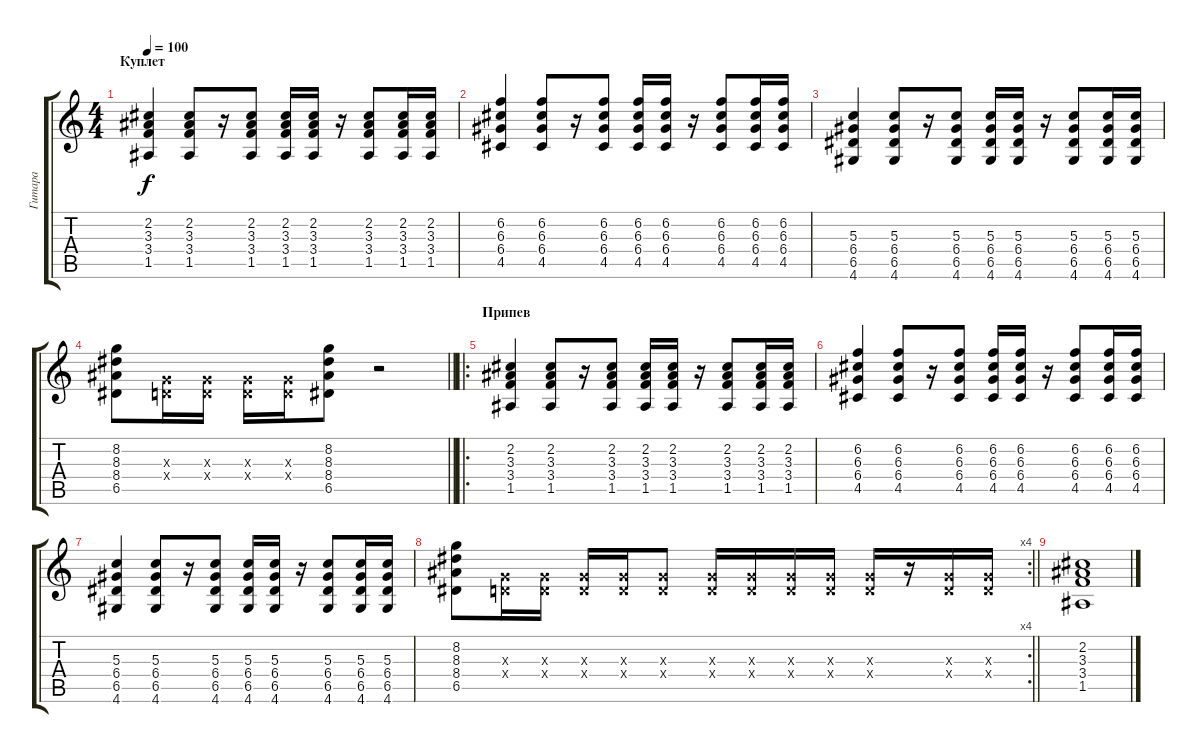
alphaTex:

\track ("Гитара" "Гитара") {instrument acousticguitarsteel}
\staff {score tabs}
\tuning (E4 B3 G3 D3 A2 E2) {hide}
\ts (4 4)
\section ("" "Куплет")
\tempo 100
\clef g2
\ks c
(2.2 3.3 3.4 1.5).4{dy f} (2.2 3.3 3.4 1.5).8 r.16 (2.2 3.3 3.4 1.5).8 (2.2 3.3 3.4 1.5).16 (2.2 3.3 3.4 1.5).16 r.16 (2.2 3.3 3.4 1.5).8 (2.2 3.3 3.4 1.5).16 (2.2 3.3 3.4 1.5).16 |
(6.2 6.3 6.4 4.5).4 (6.2 6.3 6.4 4.5).8 r.16 (6.2 6.3 6.4 4.5).8 (6.2 6.3 6.4 4.5).16 (6.2 6.3 6.4 4.5).16 r.16 (6.2 6.3 6.4 4.5).8 (6.2 6.3 6.4 4.5).16 (6.2 6.3 6.4 4.5).16 |
(5.3 6.4 6.5 4.6).4 (5.3 6.4 6.5 4.6).8 r.16 (5.3 6.4 6.5 4.6).8 (5.3 6.4 6.5 4.6).16 (5.3 6.4 6.5 4.6).16 r.16 (5.3 6.4 6.5 4.6).8 (5.3 6.4 6.5 4.6).16 (5.3 6.4 6.5 4.6).16 |
\barLineRight lightlight
(8.2 8.3 8.4 6.5).8 (0.3{x} 0.4{x}).16 (0.3{x} 0.4{x}).16 (0.3{x} 0.4{x}).16 (0.3{x} 0.4{x}).16 (8.2 8.3 8.4 6.5).8 r.2 |
\ro
\section ("" "Припев")
(2.2 3.3 3.4 1.5).4 (2.2 3.3 3.4 1.5).8 r.16 (2.2 3.3 3.4 1.5).8 (2.2 3.3 3.4 1.5).16 (2.2 3.3 3.4 1.5).16 r.16 (2.2 3.3 3.4 1.5).8 (2.2 3.3 3.4 1.5).16 (2.2 3.3 3.4 1.5).16 |
(6.2 6.3 6.4 4.5).4 (6.2 6.3 6.4 4.5).8 r.16 (6.2 6.3 6.4 4.5).8 (6.2 6.3 6.4 4.5).16 (6.2 6.3 6.4 4.5).16 r.16 (6.2 6.3 6.4 4.5).8 (6.2 6.3 6.4 4.5).16 (6.2 6.3 6.4 4.5).16 |
(5.3 6.4 6.5 4.6).4 (5.3 6.4 6.5 4.6).8 r.16 (5.3 6.4 6.5 4.6).8 (5.3 6.4 6.5 4.6).16 (5.3 6.4 6.5 4.6).16 r.16 (5.3 6.4 6.5 4.6).8 (5.3 6.4 6.5 4.6).16 (5.3 6.4 6.5 4.6).16 |
\rc 4
\barLineRight lightlight
(8.2 8.3 8.4 6.5).8 (0.3{x} 0.4{x}).16 (0.3{x} 0.4{x}).16 (0.3{x} 0.4{x}).16 (0.3{x} 0.4{x}).16 (0.3{x} 0.4{x}).8 (0.3{x} 0.4{x}).16 (0.3{x} 0.4{x}).16 (0.3{x} 0.4{x}).16 (0.3{x} 0.4{x}).16 (0.3{x} 0.4{x}).16 r.16 (0.3{x} 0.4{x}).16 (0.3{x} 0.4{x}).16 |
(2.2 3.3 3.4 1.5).1
